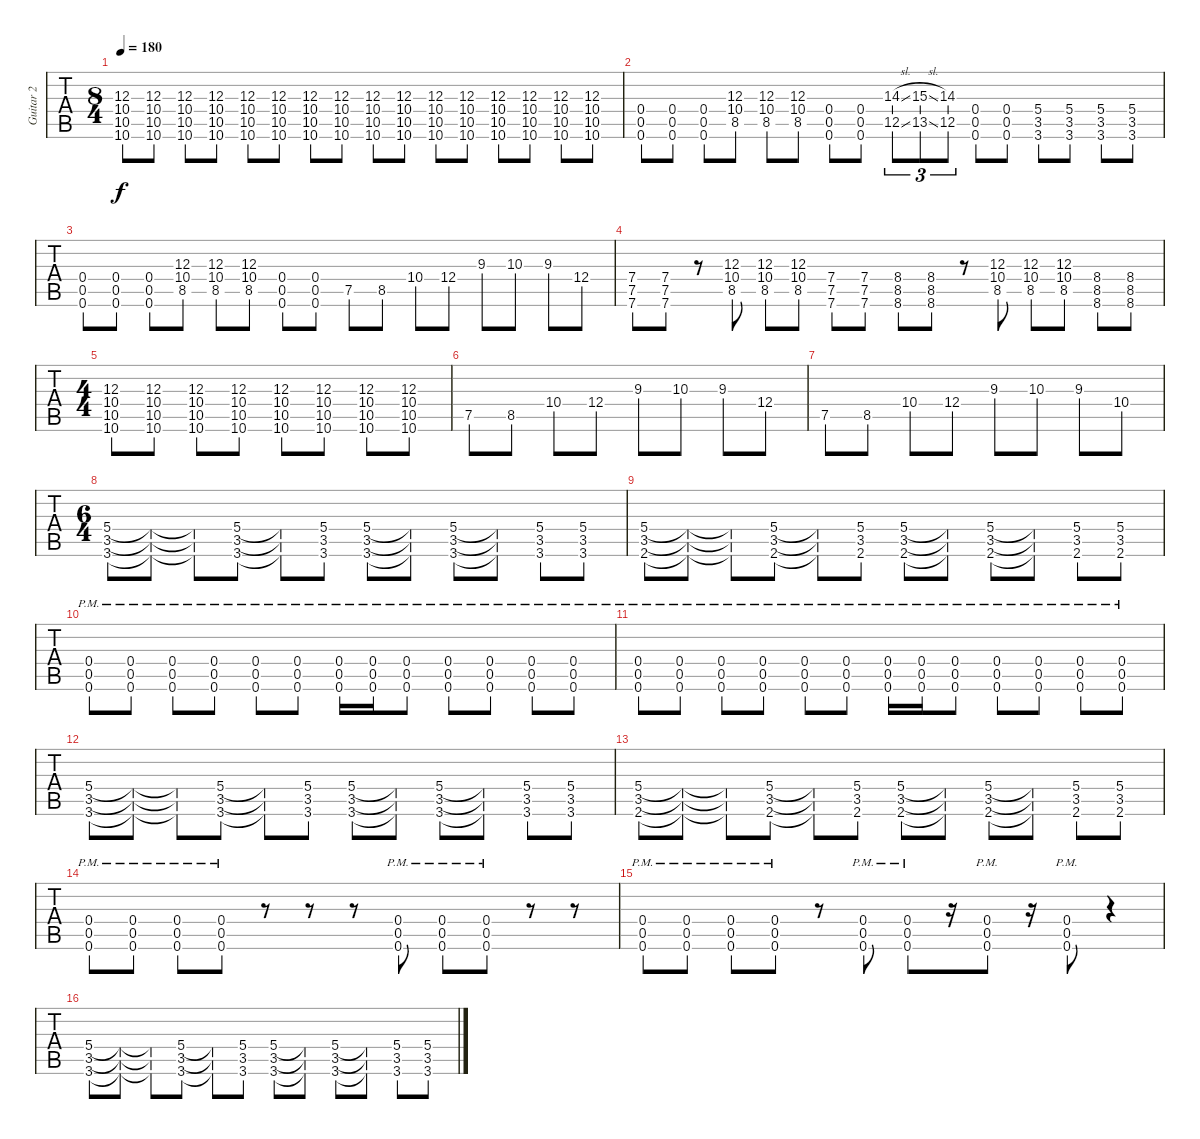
\track ("Guitar 2" "Guitar 2") {instrument distortionguitar}
\staff {tabs}
\tuning (Eb4 Bb3 Gb3 Db3 Ab2 Db2) {hide}
\ts (8 4)
\tempo 180
\clef g2
\ks c
(12.3 10.4 10.5 10.6).8{dy f} (12.3 10.4 10.5 10.6).8 (12.3 10.4 10.5 10.6).8 (12.3 10.4 10.5 10.6).8 (12.3 10.4 10.5 10.6).8 (12.3 10.4 10.5 10.6).8 (12.3 10.4 10.5 10.6).8 (12.3 10.4 10.5 10.6).8 (12.3 10.4 10.5 10.6).8 (12.3 10.4 10.5 10.6).8 (12.3 10.4 10.5 10.6).8 (12.3 10.4 10.5 10.6).8 (12.3 10.4 10.5 10.6).8 (12.3 10.4 10.5 10.6).8 (12.3 10.4 10.5 10.6).8 (12.3 10.4 10.5 10.6).8 |
(0.4 0.5 0.6).8 (0.4 0.5 0.6).8 (0.4 0.5 0.6).8 (12.3 10.4 8.5).8 (12.3 10.4 8.5).8 (12.3 10.4 8.5).8 (0.4 0.5 0.6).8 (0.4 0.5 0.6).8 (14.3{sl} 12.5{sl}).8{tu (3 2)} (15.3{sl} 13.5{sl}).8{tu (3 2)} (14.3 12.5).8{tu (3 2)} (0.4 0.5 0.6).8 (0.4 0.5 0.6).8 (5.4 3.5 3.6).8 (5.4 3.5 3.6).8 (5.4 3.5 3.6).8 (5.4 3.5 3.6).8 |
(0.4 0.5 0.6).8 (0.4 0.5 0.6).8 (0.4 0.5 0.6).8 (12.3 10.4 8.5).8 (12.3 10.4 8.5).8 (12.3 10.4 8.5).8 (0.4 0.5 0.6).8 (0.4 0.5 0.6).8 7.5.8 8.5.8 10.4.8 12.4.8 9.3.8 10.3.8 9.3.8 12.4.8 |
(7.4 7.5 7.6).8 (7.4 7.5 7.6).8 r.8 (12.3 10.4 8.5).8 (12.3 10.4 8.5).8 (12.3 10.4 8.5).8 (7.4 7.5 7.6).8 (7.4 7.5 7.6).8 (8.4 8.5 8.6).8 (8.4 8.5 8.6).8 r.8 (12.3 10.4 8.5).8 (12.3 10.4 8.5).8 (12.3 10.4 8.5).8 (8.4 8.5 8.6).8 (8.4 8.5 8.6).8 |
\ts (4 4)
(12.3 10.4 10.5 10.6).8 (12.3 10.4 10.5 10.6).8 (12.3 10.4 10.5 10.6).8 (12.3 10.4 10.5 10.6).8 (12.3 10.4 10.5 10.6).8 (12.3 10.4 10.5 10.6).8 (12.3 10.4 10.5 10.6).8 (12.3 10.4 10.5 10.6).8 |
7.5.8 8.5.8 10.4.8 12.4.8 9.3.8 10.3.8 9.3.8 12.4.8 |
7.5.8 8.5.8 10.4.8 12.4.8 9.3.8 10.3.8 9.3.8 10.4.8 |
\ts (6 4)
(5.4 3.5 3.6).8 (5.4{t} 3.5{t} 3.6{t}).8 (5.4{t} 3.5{t} 3.6{t}).8 (5.4 3.5 3.6).8 (5.4{t} 3.5{t} 3.6{t}).8 (5.4 3.5 3.6).8 (5.4 3.5 3.6).8 (5.4{t} 3.5{t} 3.6{t}).8 (5.4 3.5 3.6).8 (5.4{t} 3.5{t} 3.6{t}).8 (5.4 3.5 3.6).8 (5.4 3.5 3.6).8 |
(5.4 3.5 2.6).8 (5.4{t} 3.5{t} 2.6{t}).8 (5.4{t} 3.5{t} 2.6{t}).8 (5.4 3.5 2.6).8 (5.4{t} 3.5{t} 2.6{t}).8 (5.4 3.5 2.6).8 (5.4 3.5 2.6).8 (5.4{t} 3.5{t} 2.6{t}).8 (5.4 3.5 2.6).8 (5.4{t} 3.5{t} 2.6{t}).8 (5.4 3.5 2.6).8 (5.4 3.5 2.6).8 |
(0.4{pm} 0.5{pm} 0.6{pm}).8 (0.4{pm} 0.5{pm} 0.6{pm}).8 (0.4{pm} 0.5{pm} 0.6{pm}).8 (0.4{pm} 0.5{pm} 0.6{pm}).8 (0.4{pm} 0.5{pm} 0.6{pm}).8 (0.4{pm} 0.5{pm} 0.6{pm}).8 (0.4{pm} 0.5{pm} 0.6{pm}).16 (0.4{pm} 0.5{pm} 0.6{pm}).16 (0.4{pm} 0.5{pm} 0.6{pm}).8 (0.4{pm} 0.5{pm} 0.6{pm}).8 (0.4{pm} 0.5{pm} 0.6{pm}).8 (0.4{pm} 0.5{pm} 0.6{pm}).8 (0.4{pm} 0.5{pm} 0.6{pm}).8 |
(0.4{pm} 0.5{pm} 0.6{pm}).8 (0.4{pm} 0.5{pm} 0.6{pm}).8 (0.4{pm} 0.5{pm} 0.6{pm}).8 (0.4{pm} 0.5{pm} 0.6{pm}).8 (0.4{pm} 0.5{pm} 0.6{pm}).8 (0.4{pm} 0.5{pm} 0.6{pm}).8 (0.4{pm} 0.5{pm} 0.6{pm}).16 (0.4{pm} 0.5{pm} 0.6{pm}).16 (0.4{pm} 0.5{pm} 0.6{pm}).8 (0.4{pm} 0.5{pm} 0.6{pm}).8 (0.4{pm} 0.5{pm} 0.6{pm}).8 (0.4{pm} 0.5{pm} 0.6{pm}).8 (0.4{pm} 0.5{pm} 0.6{pm}).8 |
(5.4 3.5 3.6).8 (5.4{t} 3.5{t} 3.6{t}).8 (5.4{t} 3.5{t} 3.6{t}).8 (5.4 3.5 3.6).8 (5.4{t} 3.5{t} 3.6{t}).8 (5.4 3.5 3.6).8 (5.4 3.5 3.6).8 (5.4{t} 3.5{t} 3.6{t}).8 (5.4 3.5 3.6).8 (5.4{t} 3.5{t} 3.6{t}).8 (5.4 3.5 3.6).8 (5.4 3.5 3.6).8 |
(5.4 3.5 2.6).8 (5.4{t} 3.5{t} 2.6{t}).8 (5.4{t} 3.5{t} 2.6{t}).8 (5.4 3.5 2.6).8 (5.4{t} 3.5{t} 2.6{t}).8 (5.4 3.5 2.6).8 (5.4 3.5 2.6).8 (5.4{t} 3.5{t} 2.6{t}).8 (5.4 3.5 2.6).8 (5.4{t} 3.5{t} 2.6{t}).8 (5.4 3.5 2.6).8 (5.4 3.5 2.6).8 |
(0.4{pm} 0.5{pm} 0.6{pm}).8 (0.4{pm} 0.5{pm} 0.6{pm}).8 (0.4{pm} 0.5{pm} 0.6{pm}).8 (0.4{pm} 0.5{pm} 0.6{pm}).8 r.8 r.8 r.8 (0.4{pm} 0.5{pm} 0.6{pm}).8 (0.4{pm} 0.5{pm} 0.6{pm}).8 (0.4{pm} 0.5{pm} 0.6{pm}).8 r.8 r.8 |
(0.4{pm} 0.5{pm} 0.6{pm}).8 (0.4{pm} 0.5{pm} 0.6{pm}).8 (0.4{pm} 0.5{pm} 0.6{pm}).8 (0.4{pm} 0.5{pm} 0.6{pm}).8 r.8 (0.4{pm} 0.5{pm} 0.6{pm}).8 (0.4{pm} 0.5{pm} 0.6{pm}).8 r.16 (0.4{pm} 0.5{pm} 0.6{pm}).8 r.16 (0.4{pm} 0.5{pm} 0.6{pm}).8 r.4 |
(5.4 3.5 3.6).8 (5.4{t} 3.5{t} 3.6{t}).8 (5.4{t} 3.5{t} 3.6{t}).8 (5.4 3.5 3.6).8 (5.4{t} 3.5{t} 3.6{t}).8 (5.4 3.5 3.6).8 (5.4 3.5 3.6).8 (5.4{t} 3.5{t} 3.6{t}).8 (5.4 3.5 3.6).8 (5.4{t} 3.5{t} 3.6{t}).8 (5.4 3.5 3.6).8 (5.4 3.5 3.6).8
